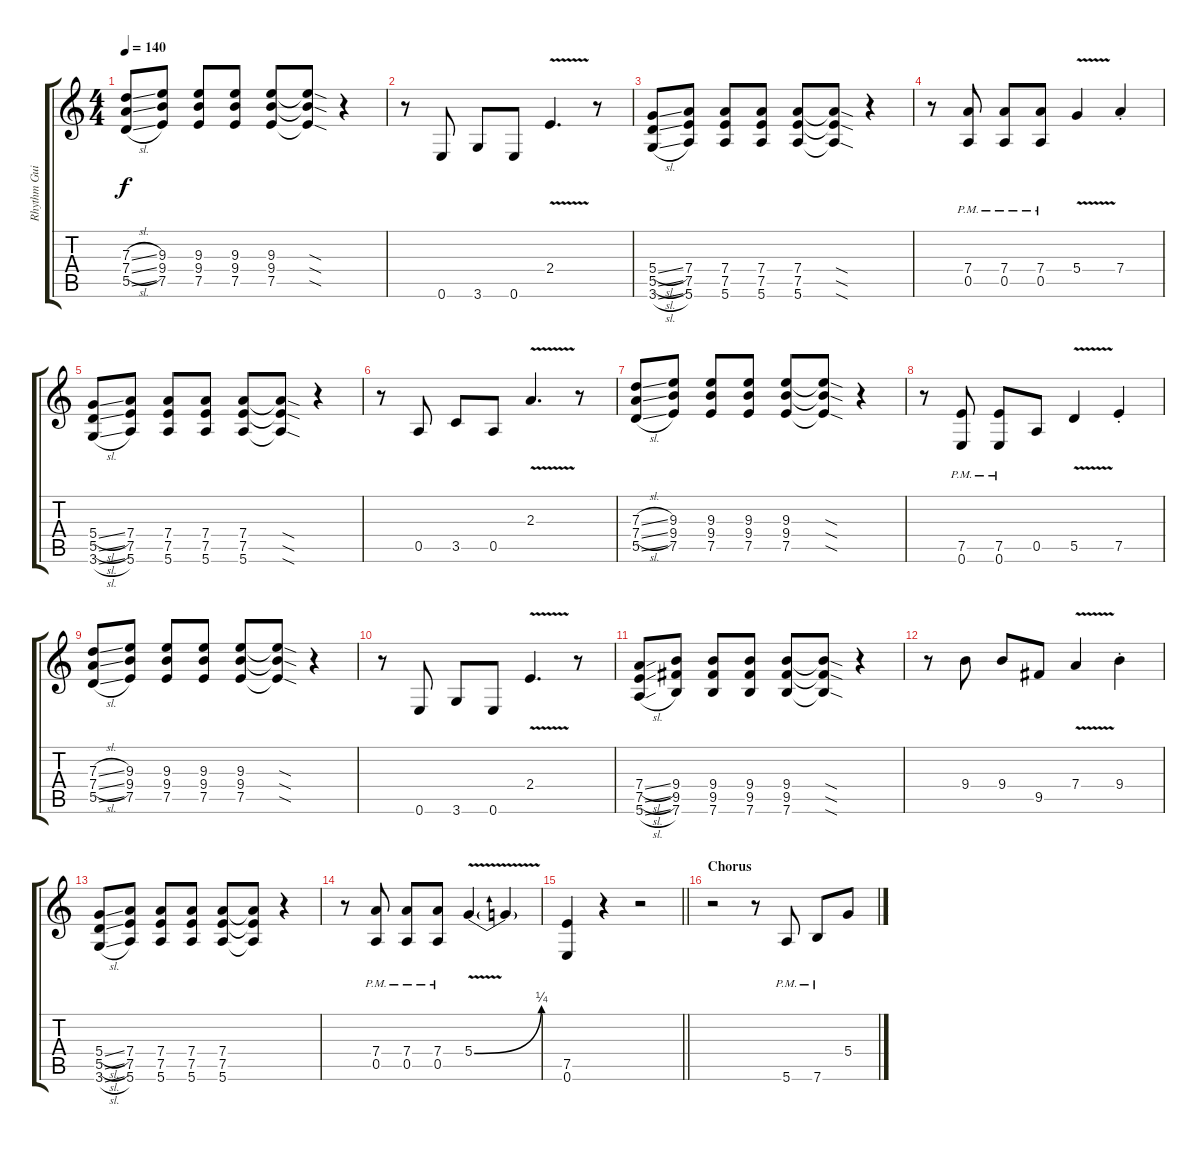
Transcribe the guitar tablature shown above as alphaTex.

\track ("Rhythm Guitar" "Rhythm Gui") {instrument overdrivenguitar}
\staff {score tabs}
\tuning (E4 B3 G3 D3 A2 E2) {hide}
\ts (4 4)
\tempo 140
\clef g2
\ks c
(7.3{sl} 7.4{sl} 5.5{sl}).8{dy f} (9.3 9.4 7.5).8 (9.3 9.4 7.5).8 (9.3 9.4 7.5).8 (9.3 9.4 7.5).8 (9.3{sod t} 9.4{sod t} 7.5{sod t}).8 r.4 |
r.8 0.6.8 3.6.8 0.6.8 2.4{v}.4{d} r.8 |
(5.4{sl} 5.5{sl} 3.6{sl}).8 (7.4 7.5 5.6).8 (7.4 7.5 5.6).8 (7.4 7.5 5.6).8 (7.4 7.5 5.6).8 (7.4{sod t} 7.5{sod t} 5.6{sod t}).8 r.4 |
r.8 (7.4{pm} 0.5{pm}).8 (7.4{pm} 0.5{pm}).8 (7.4{pm} 0.5{pm}).8 5.4{v}.4 7.4{st}.4 |
(5.4{sl} 5.5{sl} 3.6{sl}).8 (7.4 7.5 5.6).8 (7.4 7.5 5.6).8 (7.4 7.5 5.6).8 (7.4 7.5 5.6).8 (7.4{sod t} 7.5{sod t} 5.6{sod t}).8 r.4 |
r.8 0.5.8 3.5.8 0.5.8 2.3{v}.4{d} r.8 |
(7.3{sl} 7.4{sl} 5.5{sl}).8 (9.3 9.4 7.5).8 (9.3 9.4 7.5).8 (9.3 9.4 7.5).8 (9.3 9.4 7.5).8 (9.3{sod t} 9.4{sod t} 7.5{sod t}).8 r.4 |
r.8 (7.5{pm} 0.6{pm}).8 (7.5{pm} 0.6{pm}).8 0.5.8 5.5{v}.4 7.5{st}.4 |
(7.3{sl} 7.4{sl} 5.5{sl}).8 (9.3 9.4 7.5).8 (9.3 9.4 7.5).8 (9.3 9.4 7.5).8 (9.3 9.4 7.5).8 (9.3{sod t} 9.4{sod t} 7.5{sod t}).8 r.4 |
r.8 0.6.8 3.6.8 0.6.8 2.4{v}.4{d} r.8 |
(7.4{sl} 7.5{sl} 5.6{sl}).8 (9.4 9.5 7.6).8 (9.4 9.5 7.6).8 (9.4 9.5 7.6).8 (9.4 9.5 7.6).8 (9.4{sod t} 9.5{sod t} 7.6{sod t}).8 r.4 |
r.8 9.4.8 9.4.8 9.5.8 7.4{v}.4 9.4{st}.4 |
(5.4{sl} 5.5{sl} 3.6{sl}).8 (7.4 7.5 5.6).8 (7.4 7.5 5.6).8 (7.4 7.5 5.6).8 (7.4 7.5 5.6).8 (7.4{t} 7.5{t} 5.6{t}).8 r.4 |
r.8 (7.4{pm} 0.5{pm}).8 (7.4{pm} 0.5{pm}).8 (7.4{pm} 0.5{pm}).8 5.4{be (bend 0 0 60 1) v}.4 5.4{t}.4 |
\barLineRight lightlight
(7.5 0.6).4 r.4 r.2 |
\section ("" "Chorus")
r.2 r.8 5.6{pm}.8 7.6{pm}.8 5.4.8
